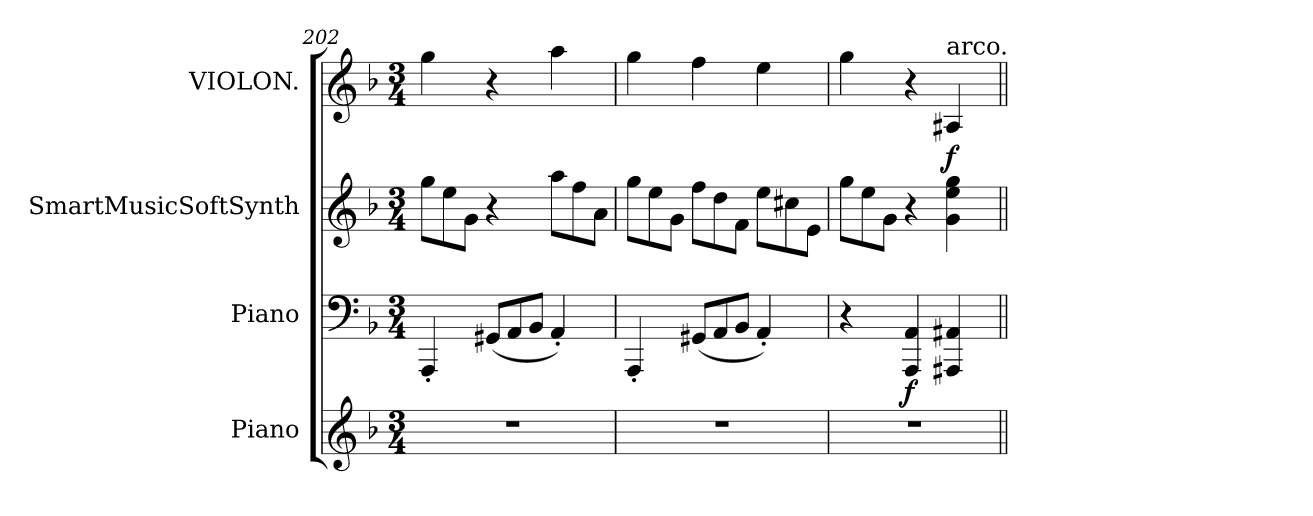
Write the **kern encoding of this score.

**kern	**kern	**dynam	**kern	**kern	**dynam
*part4	*part3	*part3	*part2	*part1	*part1
*staff4	*staff3	*staff3	*staff2	*staff1	*staff1
*I"Piano	*I"Piano	*	*I"SmartMusicSoftSynth	*I"VIOLON.	*
*I'P.	*	*	*	*	*
*clefG2	*clefF4	*	*clefG2	*clefG2	*
*k[b-]	*k[b-]	*	*k[b-]	*k[b-]	*
*M3/4	*M3/4	*	*M3/4	*M3/4	*
*	*	*	*Xtuplet	*	*
=202	=202	=202	=202	=202	=202
2.r	4AAA'/	.	12gg\L	4gg\	.
.	.	.	12ee\	.	.
.	.	.	12g\J	.	.
*	*Xtuplet	*	*	*	*
.	(12GG#X/L	.	4r	4r	.
.	12AA/	.	.	.	.
.	12BB-/J	.	.	.	.
.	4AA'/)	.	12aa\L	4aa\	.
.	.	.	12ff\	.	.
.	.	.	12a\J	.	.
=203	=203	=203	=203	=203	=203
2.r	4AAA'/	.	12gg\L	4gg\	.
.	.	.	12ee\	.	.
.	.	.	12g\J	.	.
.	(12GG#X/L	.	12ff\L	4ff\	.
.	12AA/	.	12dd\	.	.
.	12BB-/J	.	12f\J	.	.
.	4AA'/)	.	12ee\L	4ee\	.
.	.	.	12cc#X\	.	.
.	.	.	12e\J	.	.
=204	=204	=204	=204	=204	=204
2.r	4r	.	12gg\L	4gg\	.
.	.	.	12ee\	.	.
.	.	.	12g\J	.	.
.	4AAA/ 4AA/	f	4r	4r	.
!	!	!	!	!LO:TX:t=arco.	!
.	4AAA#X/ 4AA#X/	.	4g\ 4ee\ 4gg\	4A#X/	f
=||	=||	=||	=||	=||	=||
*-	*-	*-	*-	*-	*-
